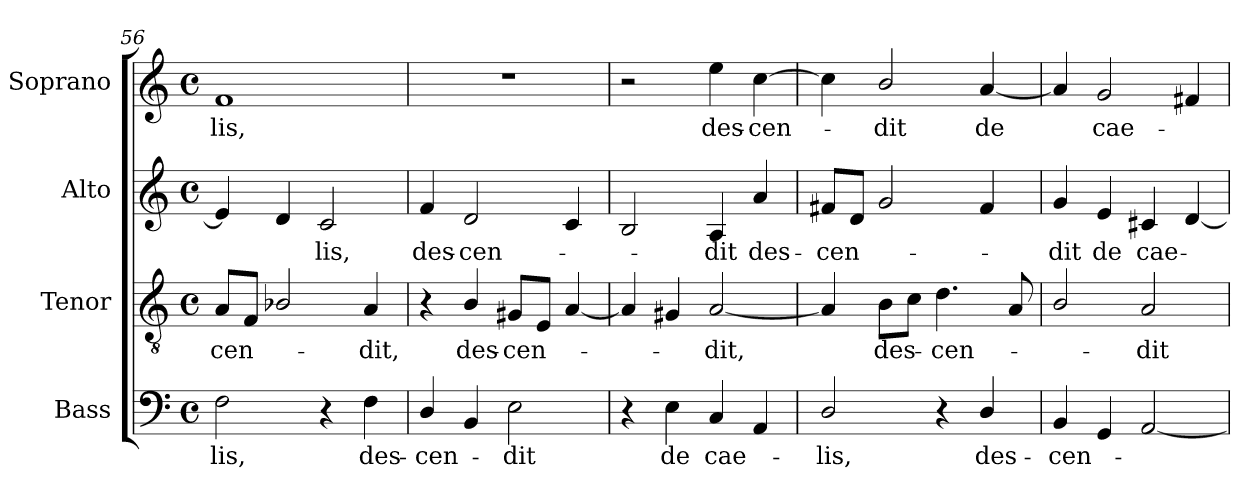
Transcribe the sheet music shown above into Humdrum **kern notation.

**kern	**text	**kern	**text	**kern	**text	**kern	**text
*part4	*part4	*part3	*part3	*part2	*part2	*part1	*part1
*staff4	*staff4	*staff3	*staff3	*staff2	*staff2	*staff1	*staff1
*I"Bass	*	*I"Tenor	*	*I"Alto	*	*I"Soprano	*
*I'B.	*	*I'T.	*	*I'A.	*	*I'S.	*
*clefF4	*	*clefGv2	*	*clefG2	*	*clefG2	*
*	*	*ITrd7c12	*	*	*	*	*
*k[]	*	*k[]	*	*k[]	*	*k[]	*
*C:	*	*C:	*	*C:	*	*C:	*
*M4/4	*	*M4/4	*	*M4/4	*	*M4/4	*
*met(c)	*	*met(c)	*	*met(c)	*	*met(c)	*
=56	=56	=56	=56	=56	=56	=56	=56
!	!LO:LY:b:color=#000000	!	!	!	!	!	!
!	!	!	!LO:LY:b:color=#000000	!	!	!	!
!	!	!	!	!	!	!	!LO:LY:b:color=#000000
2Fi\	-lis,	8AAi/L	-cen-	4ei/]	.	1fi	-lis,
.	.	8FFi/J	.	.	.	.	.
.	.	2BB-Xi/	.	4di/	.	.	.
!	!	!	!	!	!LO:LY:b:color=#000000	!	!
4r	.	.	.	2ci/	-lis,	.	.
!	!LO:LY:b:color=#000000	!	!	!	!	!	!
!	!	!	!LO:LY:b:color=#000000	!	!	!	!
4Fi\	des-	4AAi/	-dit,	.	.	.	.
=57	=57	=57	=57	=57	=57	=57	=57
!	!LO:LY:b:color=#000000	!	!	!	!	!	!
!	!	!	!	!	!LO:LY:b:color=#000000	!	!
4Di/	-cen-	4r	.	4fi/	des-	1r	.
!	!	!	!LO:LY:b:color=#000000	!	!	!	!
!	!	!	!	!	!LO:LY:b:color=#000000	!	!
4BBi/	.	4BBi/	des-	2di/	-cen-	.	.
!	!LO:LY:b:color=#000000	!	!	!	!	!	!
!	!	!	!LO:LY:b:color=#000000	!	!	!	!
2Ei\	-dit	8GG#Xi/L	-cen-	.	.	.	.
.	.	8EEi/J	.	.	.	.	.
.	.	[4AAi/	.	4ci/	.	.	.
!!LO:LB:g=z
=58	=58	=58	=58	=58	=58	=58	=58
4r	.	4AAi/]	.	2Bi/	.	2r	.
!	!LO:LY:b:color=#000000	!	!	!	!	!	!
4Ei\	de	4GG#Xi/	.	.	.	.	.
!	!LO:LY:b:color=#000000	!	!	!	!	!	!
!	!	!	!LO:LY:b:color=#000000	!	!	!	!
!	!	!	!	!	!LO:LY:b:color=#000000	!	!
!	!	!	!	!	!	!	!LO:LY:b:color=#000000
4Ci/	cae-	[2AAi/	-dit,	4Ai/	-dit	4eei\	des-
!	!	!	!	!	!LO:LY:b:color=#000000	!	!
!	!	!	!	!	!	!	!LO:LY:b:color=#000000
4AAi/	.	.	.	4ai/	des-	[4cci\	-cen-
=59	=59	=59	=59	=59	=59	=59	=59
!	!LO:LY:b:color=#000000	!	!	!	!	!	!
!	!	!	!	!	!LO:LY:b:color=#000000	!	!
2Di/	-lis,	4AAi/]	.	8f#Xi/L	-cen-	4cci\]	.
.	.	.	.	8di/J	.	.	.
!	!	!	!LO:LY:b:color=#000000	!	!	!	!
!	!	!	!	!	!	!	!LO:LY:b:color=#000000
.	.	8BBi\L	des-	2gi/	.	2bi/	-dit
.	.	8Ci\J	.	.	.	.	.
!	!	!	!LO:LY:b:color=#000000	!	!	!	!
4r	.	4.Di\	-cen-	.	.	.	.
!	!LO:LY:b:color=#000000	!	!	!	!	!	!
!	!	!	!	!	!	!	!LO:LY:b:color=#000000
4Di/	des-	.	.	4f#i/	.	[4ai/	de
.	.	8AAi/	.	.	.	.	.
=60	=60	=60	=60	=60	=60	=60	=60
!	!LO:LY:b:color=#000000	!	!	!	!	!	!
!	!	!	!	!	!LO:LY:b:color=#000000	!	!
4BBi/	-cen-	2BBi/	.	4gi/	-dit	4ai/]	.
!	!	!	!	!	!LO:LY:b:color=#000000	!	!
!	!	!	!	!	!	!	!LO:LY:b:color=#000000
4GGi/	.	.	.	4ei/	de	2gi/	cae-
!	!	!	!LO:LY:b:color=#000000	!	!	!	!
!	!	!	!	!	!LO:LY:b:color=#000000	!	!
[2AAi/	.	2AAi/	-dit	4c#Xi/	cae-	.	.
.	.	.	.	[4di/	.	4f#i/	.
=	=	=	=	=	=	=	=
*-	*-	*-	*-	*-	*-	*-	*-
